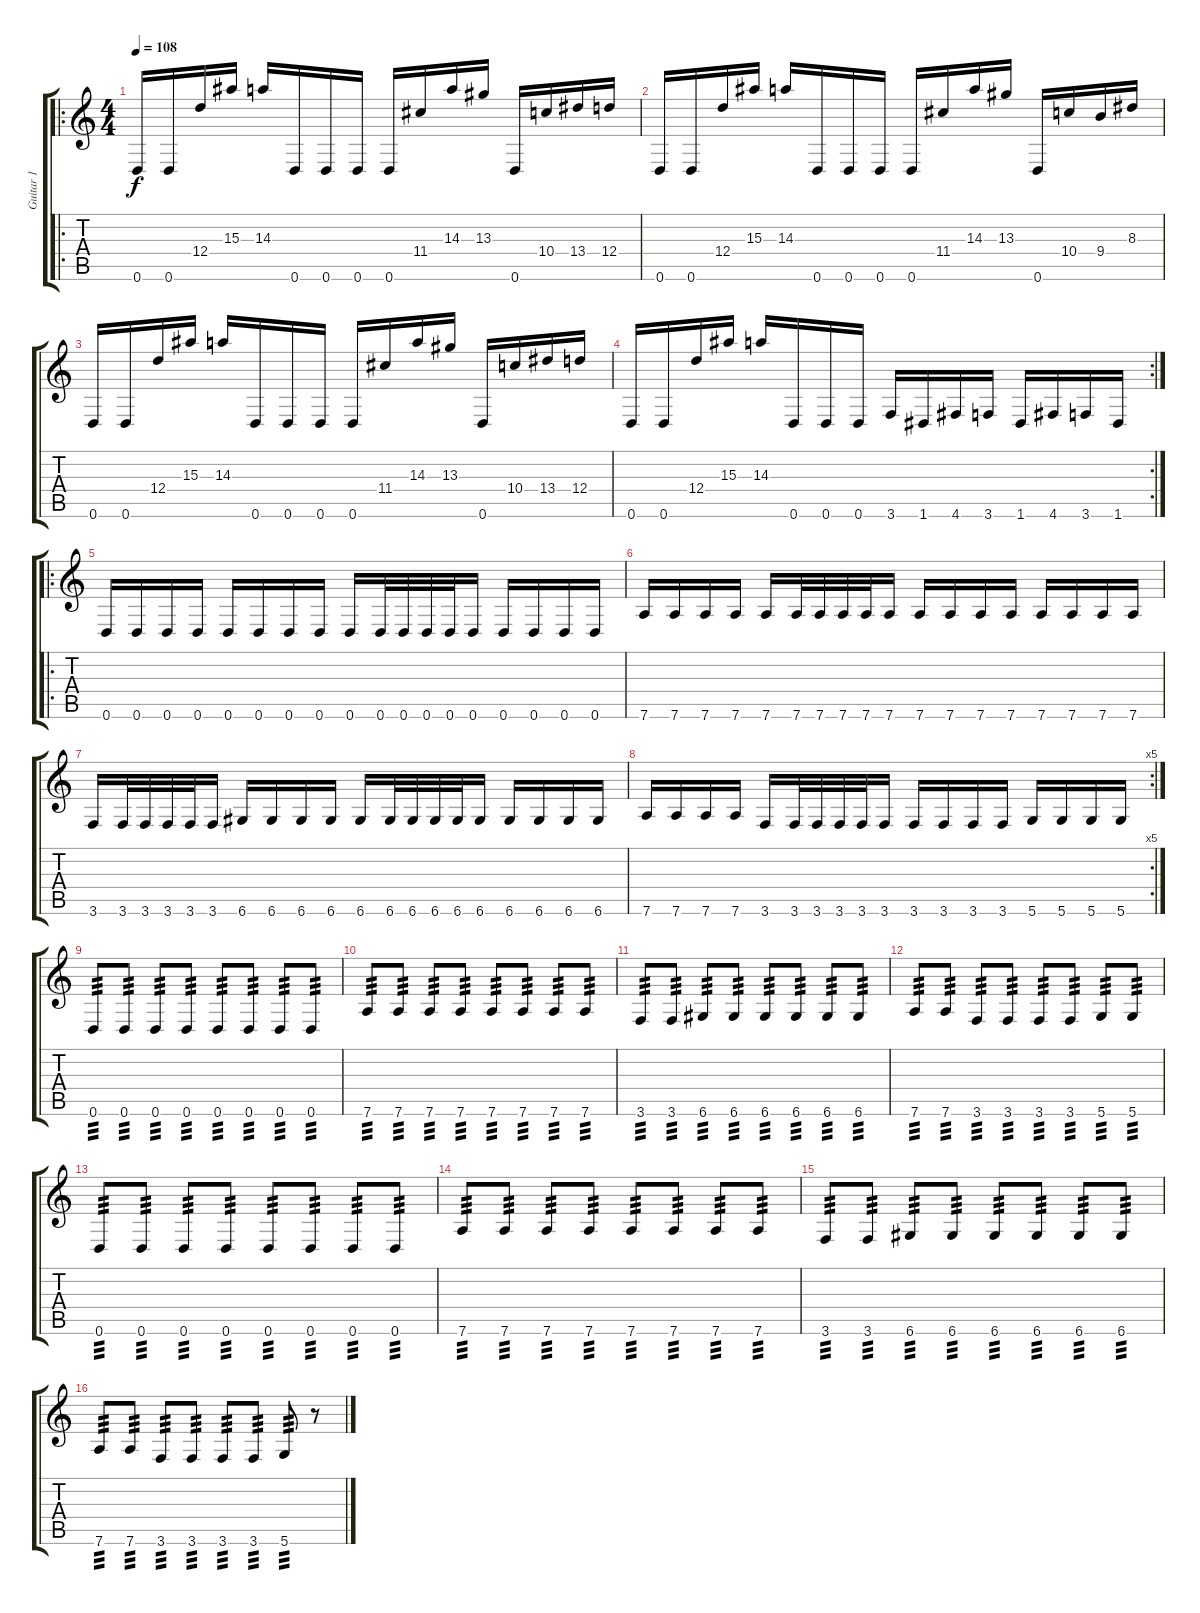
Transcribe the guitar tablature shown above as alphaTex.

\track ("Guitar 1" "Guitar 1") {instrument overdrivenguitar}
\staff {score tabs}
\tuning (E4 B3 G3 D3 A2 D2) {hide}
\ro
\ts (4 4)
\tempo 108
\clef g2
\ks c
0.6.16{dy f} 0.6.16 12.4.16{balance 2} 15.3.16 14.3.16 0.6.16{balance 8} 0.6.16 0.6.16 0.6.16 11.4.16{balance 2} 14.3.16 13.3.16 0.6.16{balance 8} 10.4.16{balance 2} 13.4.16 12.4.16 |
0.6.16{balance 8} 0.6.16 12.4.16{balance 2} 15.3.16 14.3.16 0.6.16{balance 8} 0.6.16 0.6.16 0.6.16 11.4.16{balance 2} 14.3.16 13.3.16 0.6.16{balance 8} 10.4.16{balance 2} 9.4.16 8.3.16 |
0.6.16{balance 8} 0.6.16 12.4.16{balance 2} 15.3.16 14.3.16 0.6.16{balance 8} 0.6.16 0.6.16 0.6.16 11.4.16{balance 2} 14.3.16 13.3.16 0.6.16{balance 8} 10.4.16{balance 2} 13.4.16 12.4.16 |
\rc 2
0.6.16{balance 8} 0.6.16 12.4.16{balance 2} 15.3.16 14.3.16 0.6.16{balance 8} 0.6.16 0.6.16 3.6.16 1.6.16 4.6.16 3.6.16 1.6.16 4.6.16 3.6.16 1.6.16 |
\ro
0.6.16 0.6.16 0.6.16 0.6.16 0.6.16 0.6.16 0.6.16 0.6.16 0.6.16 0.6.32 0.6.32 0.6.32 0.6.32 0.6.16 0.6.16 0.6.16 0.6.16 0.6.16 |
7.6.16 7.6.16 7.6.16 7.6.16 7.6.16 7.6.32 7.6.32 7.6.32 7.6.32 7.6.16 7.6.16 7.6.16 7.6.16 7.6.16 7.6.16 7.6.16 7.6.16 7.6.16 |
3.6.16 3.6.32 3.6.32 3.6.32 3.6.32 3.6.16 6.6.16 6.6.16 6.6.16 6.6.16 6.6.16 6.6.32 6.6.32 6.6.32 6.6.32 6.6.16 6.6.16 6.6.16 6.6.16 6.6.16 |
\rc 5
7.6.16 7.6.16 7.6.16 7.6.16 3.6.16 3.6.32 3.6.32 3.6.32 3.6.32 3.6.16 3.6.16 3.6.16 3.6.16 3.6.16 5.6.16 5.6.16 5.6.16 5.6.16 |
0.6.8{tp 3} 0.6.8{tp 3} 0.6.8{tp 3} 0.6.8{tp 3} 0.6.8{tp 3} 0.6.8{tp 3} 0.6.8{tp 3} 0.6.8{tp 3} |
7.6.8{tp 3} 7.6.8{tp 3} 7.6.8{tp 3} 7.6.8{tp 3} 7.6.8{tp 3} 7.6.8{tp 3} 7.6.8{tp 3} 7.6.8{tp 3} |
3.6.8{tp 3} 3.6.8{tp 3} 6.6.8{tp 3} 6.6.8{tp 3} 6.6.8{tp 3} 6.6.8{tp 3} 6.6.8{tp 3} 6.6.8{tp 3} |
7.6.8{tp 3} 7.6.8{tp 3} 3.6.8{tp 3} 3.6.8{tp 3} 3.6.8{tp 3} 3.6.8{tp 3} 5.6.8{tp 3} 5.6.8{tp 3} |
0.6.8{tp 3} 0.6.8{tp 3} 0.6.8{tp 3} 0.6.8{tp 3} 0.6.8{tp 3} 0.6.8{tp 3} 0.6.8{tp 3} 0.6.8{tp 3} |
7.6.8{tp 3} 7.6.8{tp 3} 7.6.8{tp 3} 7.6.8{tp 3} 7.6.8{tp 3} 7.6.8{tp 3} 7.6.8{tp 3} 7.6.8{tp 3} |
3.6.8{tp 3} 3.6.8{tp 3} 6.6.8{tp 3} 6.6.8{tp 3} 6.6.8{tp 3} 6.6.8{tp 3} 6.6.8{tp 3} 6.6.8{tp 3} |
7.6.8{tp 3} 7.6.8{tp 3} 3.6.8{tp 3} 3.6.8{tp 3} 3.6.8{tp 3} 3.6.8{tp 3} 5.6.8{tp 3} r.8
